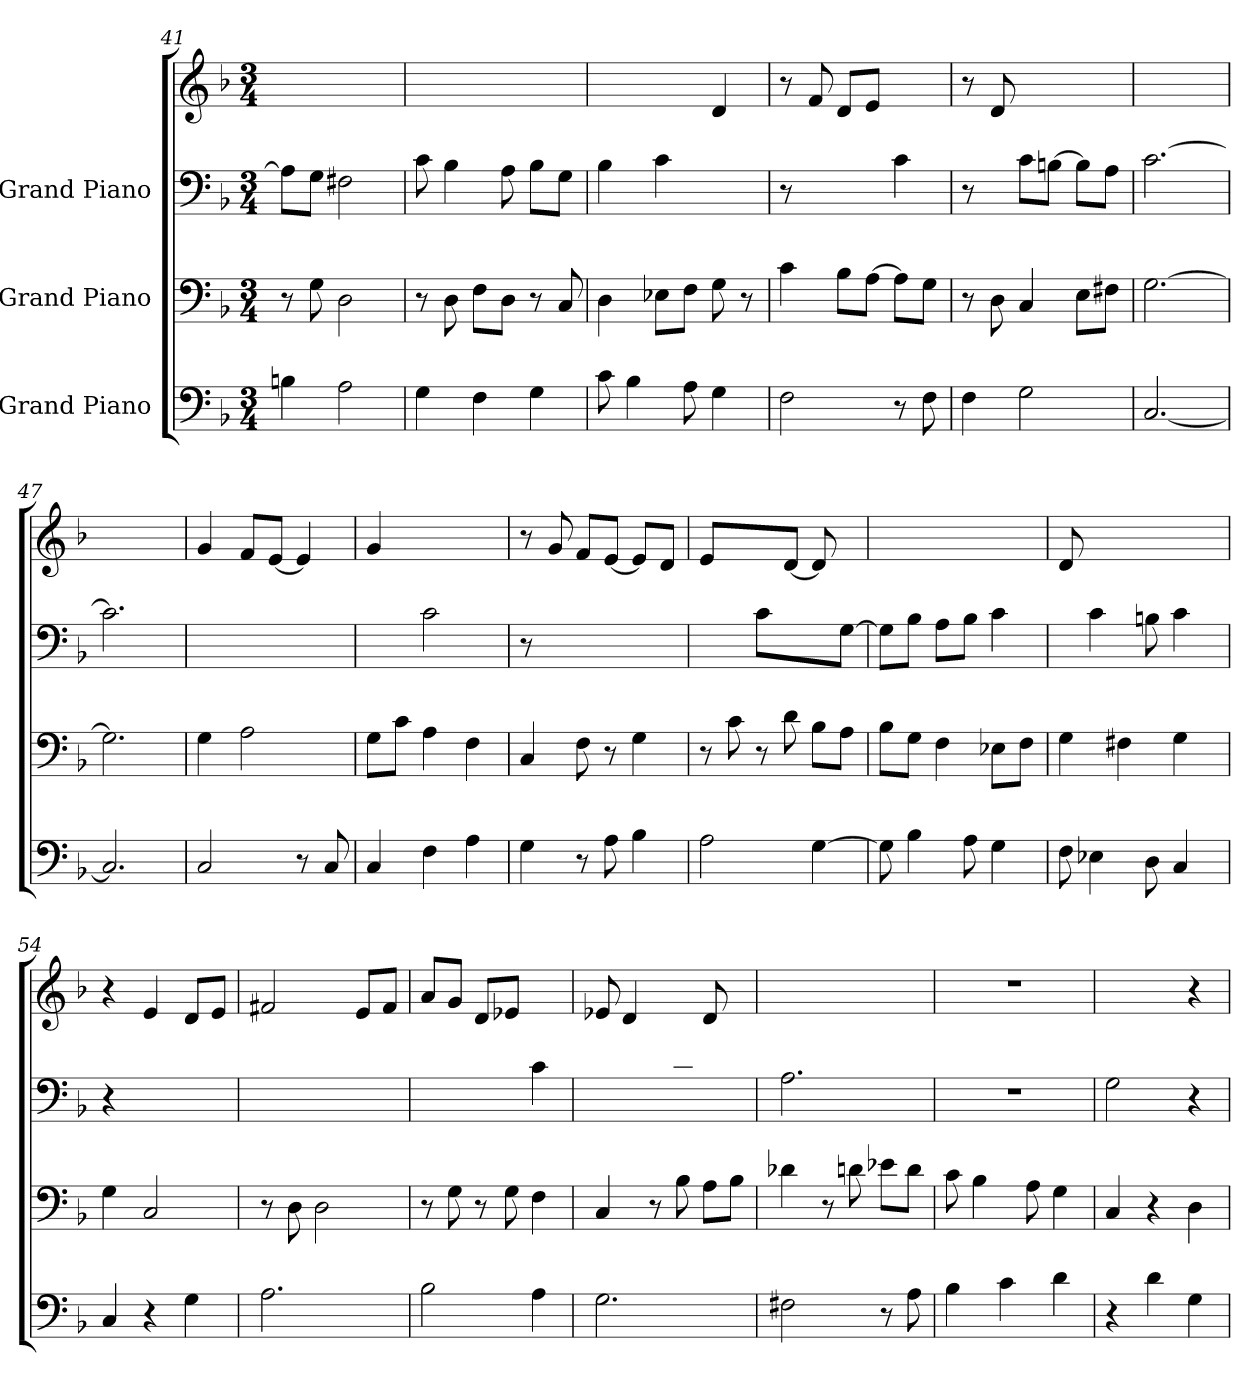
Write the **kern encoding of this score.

**kern	**kern	**kern	**kern
*part3	*part2	*part1	*part1
*staff4	*staff3	*staff2	*staff1
*I"Grand Piano	*I"Grand Piano	*I"Grand Piano	*
*clefF4	*clefF4	*clefF4	*clefG2
*k[b-]	*k[b-]	*k[b-]	*k[b-]
*F:	*F:	*F:	*F:
*M3/4	*M3/4	*M3/4	*M3/4
=41	=41	=41	=41
4Bn	8r	8AL]	2.ryy
.	8G	8GJ	.
2A	2D	2F#X	.
=42	=42	=42	=42
4G	8r	8c	2.ryy
.	8D	4B-	.
4F	8FL	.	.
.	8DJ	8A	.
4G	8r	8B-L	.
.	8C	8GJ	.
=43	=43	=43	=43
8c	4D	4B-	2ryy
4B-	.	.	.
.	8E-XL	4c	.
8A	8FJ	.	.
4G	8G	4ryy	4d
.	8r	.	.
=44	=44	=44	=44
2F	4c	8r	8r
.	.	4.ryy	8f
.	8B-L	.	8dL
.	[8AJ	.	8eJ
8r	8AL]	4c	4ryy
8F	8GJ	.	.
=45	=45	=45	=45
4F	8r	8r	8r
.	8D	8ryy	8d
2G	4C	8cL	2ryy
.	.	[8BnJ	.
.	8EL	8BL]	.
.	8F#XJ	8AJ	.
=46	=46	=46	=46
[2.C	[2.G	[2.c	2.ryy
=47	=47	=47	=47
2.C]	2.G]	2.c]	2.ryy
=48	=48	=48	=48
2C	4G	2.ryy	4g
.	2A	.	8fL
.	.	.	[8eJ
8r	.	.	4e]
8C	.	.	.
=49	=49	=49	=49
4C	8GL	4ryy	4g
.	8cJ	.	.
4F	4A	2c	2ryy
4A	4F	.	.
=50	=50	=50	=50
4G	4C	8r	8r
.	.	2ryy	8g
8r	8F	.	8fL
8A	8r	.	[8eJ
4B-	4G	.	8eL]
.	.	8ryy	8dJ
=51	=51	=51	=51
2A	8r	4ryy	4e
.	8c	.	.
.	8r	8cL	8ryy
.	8d	4ryy	[8dJ
[4G	8B-L	.	8dL]
.	8AJ	[8GJ	8ryy
=52	=52	=52	=52
8G]	8B-L	8GL]	2.ryy
4B-	8GJ	8B-J	.
.	4F	8AL	.
8A	.	8B-J	.
4G	8E-XL	4c	.
.	8FJ	.	.
=53	=53	=53	=53
8F	4G	8ryy	8d
4E-X	.	4c	2ryy
.	4F#X	.	.
8D	.	8Bn	.
4C	4G	4c	.
.	.	.	8ryy
=54	=54	=54	=54
4C	4G	4r	4r
4r	2C	2ryy	4e
4G	.	.	8dL
.	.	.	8eJ
=55	=55	=55	=55
2.A	8r	2.ryy	2f#X
.	8D	.	.
.	2D	.	.
.	.	.	8eL
.	.	.	8f#J
=56	=56	=56	=56
2B-	8r	2ryy	8aL
.	8G	.	8gJ
.	8r	.	8dL
.	8G	.	8e-XJ
4A	4F	4c	4ryy
=57	=57	=57	=57
2.G	4C	4.ryy	8e-X
.	.	.	4d
.	8r	.	.
.	8B-	8c	8ryy
.	8AL	8ryy	8dL
.	8B-J	8B-J	8ryy
=58	=58	=58	=58
2F#X	4d-X	2.A	2.ryy
.	8r	.	.
.	8dn	.	.
8r	8e-XL	.	.
8A	8dJ	.	.
=59	=59	=59	=59
!	!	!LO:N:vis=1	!LO:N:vis=1
4B-	8c	2.r	2.r
.	4B-	.	.
4c	.	.	.
.	8A	.	.
4d	4G	.	.
=60	=60	=60	=60
4r	4C	2G	2ryy
4d	4r	.	.
4G	4D	4r	4r
=	=	=	=
*-	*-	*-	*-
